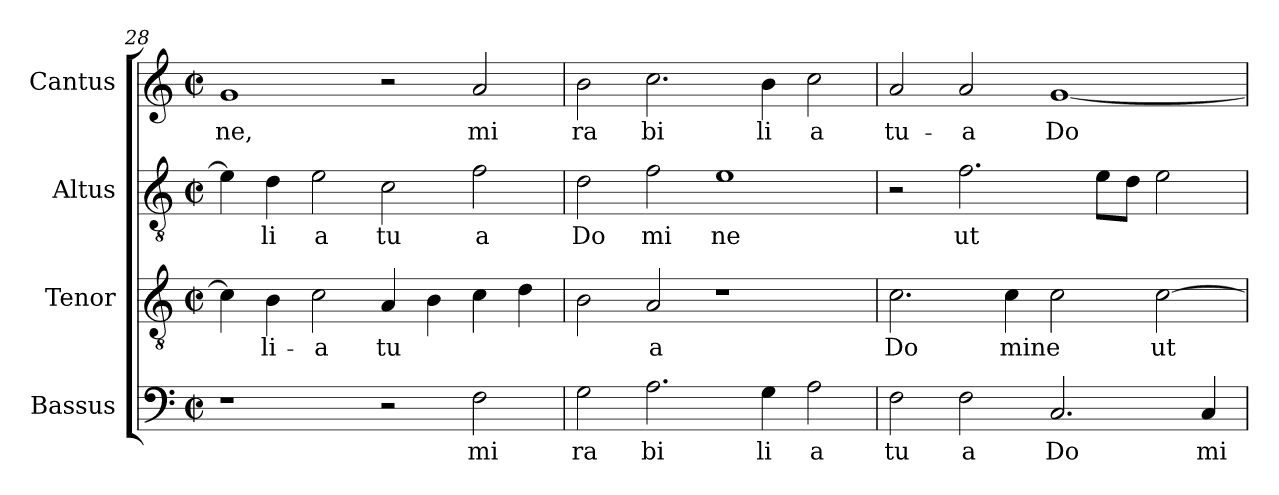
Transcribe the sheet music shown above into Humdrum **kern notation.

**kern	**text	**kern	**text	**kern	**text	**kern	**text
*part4	*part4	*part3	*part3	*part2	*part2	*part1	*part1
*staff4	*staff4	*staff3	*staff3	*staff2	*staff2	*staff1	*staff1
*I"Bassus	*	*I"Tenor	*	*I"Altus	*	*I"Cantus	*
*clefF4	*	*clefGv2	*	*clefGv2	*	*clefG2	*
*k[]	*	*k[]	*	*k[]	*	*k[]	*
*C:	*	*C:	*	*C:	*	*C:	*
*M2/2	*	*M2/2	*	*M2/2	*	*M2/2	*
*met(c|)	*	*met(c|)	*	*met(c|)	*	*met(c|)	*
=28	=28	=28	=28	=28	=28	=28	=28
!	!	!	!LO:LY:b:cj	!	!LO:LY:b:cj	!	!LO:LY:b:cj
1r	.	4c\]	--	4e\]	.	1g	ne,
!	!	!	!LO:LY:b:cj	!	!LO:LY:b:cj	!	!
.	.	4B\	-li-	4d\	li	.	.
!	!	!	!LO:LY:b:cj	!	!LO:LY:b:cj	!	!
.	.	2c\	-a	2e\	a	.	.
!	!	!	!LO:LY:b:cj	!	!LO:LY:b:cj	!	!
2r	.	4A/	tu-	2c\	tu	2r	.
!	!	!	!LO:LY:b:cj	!	!	!	!
.	.	4B\	--	.	.	.	.
!	!LO:LY:b:cj	!	!LO:LY:b:cj	!	!LO:LY:b:cj	!	!LO:LY:b:cj
2F\	mi	4c\	--	2f\	a	2a/	mi
!	!	!	!LO:LY:b:cj	!	!	!	!
.	.	4d\	--	.	.	.	.
=29	=29	=29	=29	=29	=29	=29	=29
!	!LO:LY:b:cj	!	!LO:LY:b:cj	!	!LO:LY:b:cj	!	!LO:LY:b:cj
2G\	ra	2B\	--	2d\	Do	2b\	ra
!	!LO:LY:b:cj	!	!LO:LY:b:cj	!	!LO:LY:b:cj	!	!LO:LY:b:cj
2.A\	bi	2A/	-a	2f\	mi	2.cc\	bi
!	!	!	!	!	!LO:LY:b:cj	!	!
.	.	1r	.	1e	ne	.	.
!	!LO:LY:b:cj	!	!	!	!	!	!LO:LY:b:cj
4G\	li	.	.	.	.	4b\	li
!	!LO:LY:b:cj	!	!	!	!	!	!LO:LY:b:cj
2A\	a	.	.	.	.	2cc\	a
!!LO:PB:g=z
=30	=30	=30	=30	=30	=30	=30	=30
!	!LO:LY:b:cj	!	!LO:LY:b:cj	!	!	!	!LO:LY:b:cj
2F\	tu	2.c\	Do	2r	.	2a/	tu-
!	!LO:LY:b:cj	!	!	!	!LO:LY:b:cj	!	!LO:LY:b:cj
2F\	a	.	.	2.f\	ut	2a/	-a
!	!	!	!LO:LY:b:cj	!	!	!	!
.	.	4c\	mine	.	.	.	.
!	!LO:LY:b:cj	!	!LO:LY:b:cj	!	!	!	!LO:LY:b:cj
2.C/	Do	2c\	.	.	.	[<1g	Do-
!	!	!	!	!	!LO:LY:b:cj	!	!
.	.	.	.	8e\L	.	.	.
!	!	!	!	!	!LO:LY:b:cj	!	!
.	.	.	.	8d\J	.	.	.
!	!	!	!LO:LY:b:cj	!	!LO:LY:b:cj	!	!
.	.	[>2c\	ut	2e\	.	.	.
!	!LO:LY:b:cj	!	!	!	!	!	!
4C/	mi	.	.	.	.	.	.
=	=	=	=	=	=	=	=
*-	*-	*-	*-	*-	*-	*-	*-
